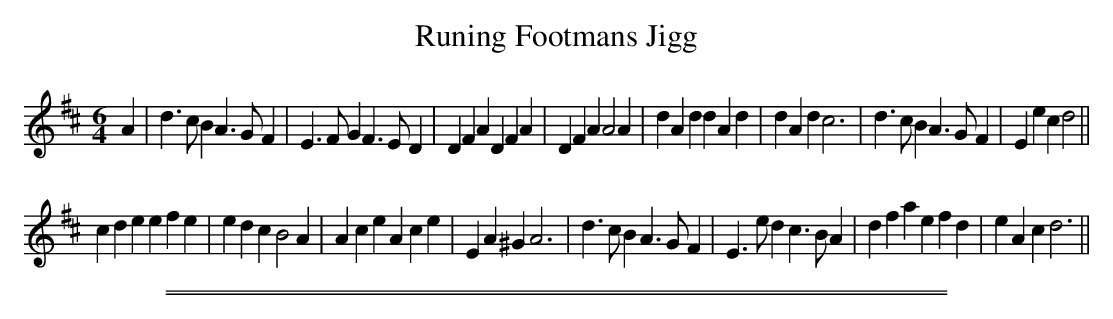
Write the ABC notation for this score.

X:1
T: Runing Footmans Jigg
M:6/4
L:1/4
K:D
A | d>cBA>GF | E>FGF>ED | DFADFA | DFAA2A | dAddAd | dAdc3 | d>cBA>GF | Eecd2 ||
cdeefe | edcB2A | AceAce | EA^GA3 | d>cBA>GF | E>edc>BA | dfaefd | eAcd3 ||
